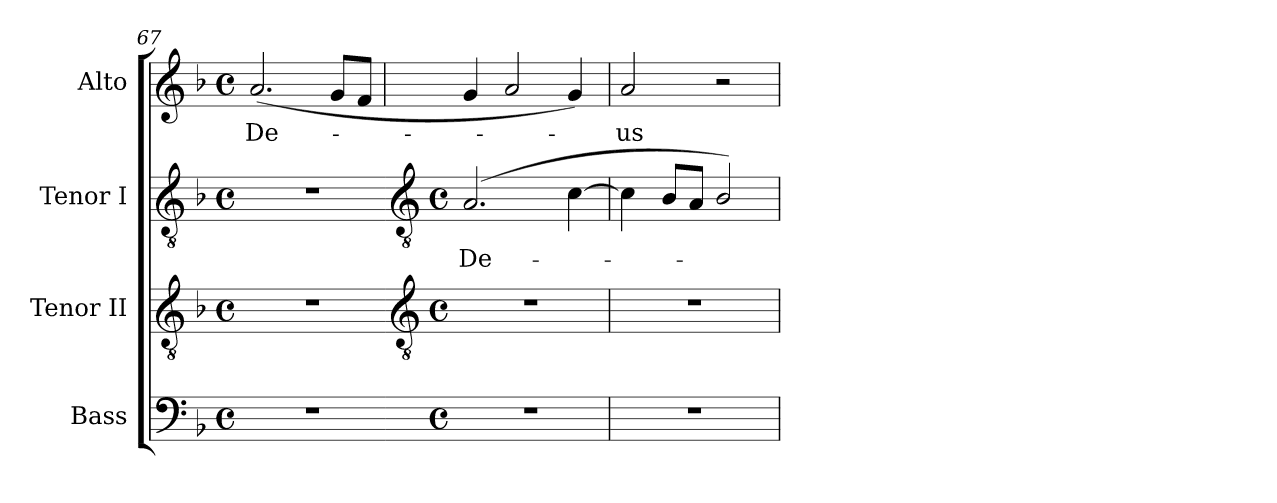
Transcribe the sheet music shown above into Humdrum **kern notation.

**kern	**kern	**kern	**text	**kern	**text
*part4	*part3	*part2	*part2	*part1	*part1
*staff4	*staff3	*staff2	*staff2	*staff1	*staff1
*I"Bass	*I"Tenor II	*I"Tenor I	*	*I"Alto	*
*I'B	*I'T II	*I'T I	*	*I'A	*
!!LO:LB:g=z
*clefF4	*clefGv2	*clefGv2	*	*clefG2	*
*k[b-]	*k[b-]	*k[b-]	*	*k[b-]	*
*F:	*F:	*F:	*	*F:	*
*M4/4	*M4/4	*M4/4	*	*M4/4	*
*met(c)	*met(c)	*met(c)	*	*met(c)	*
=67	=67	=67	=67	=67	=67
!	!	!	!	!	!LO:LY:b
1r	1r	1r	.	(<2.a	De-
.	.	.	.	8gL	.
.	.	.	.	8fJ	.
!!LO:LB:g=z
=68-	=68-	=68-	=68	=68	=68
*	*clefGv2	*clefGv2	*	*	*
*M4/4	*M4/4	*M4/4	*	*	*
*met(c)	*met(c)	*met(c)	*	*	*
!	!	!	!LO:LY:b	!	!
1r	1r	(<2.A	De--	4g	.
.	.	.	.	2a	.
.	.	[4c	.	4g)	.
=69	=69	=69	=69	=69	=69
!	!	!	!	!	!LO:LY:b
1r	1r	4c]	.	2a	us
.	.	8B-L	.	.	.
.	.	8AJ	.	.	.
.	.	2B-/)	.	2r	.
=	=	=	=	=	=
*-	*-	*-	*-	*-	*-
